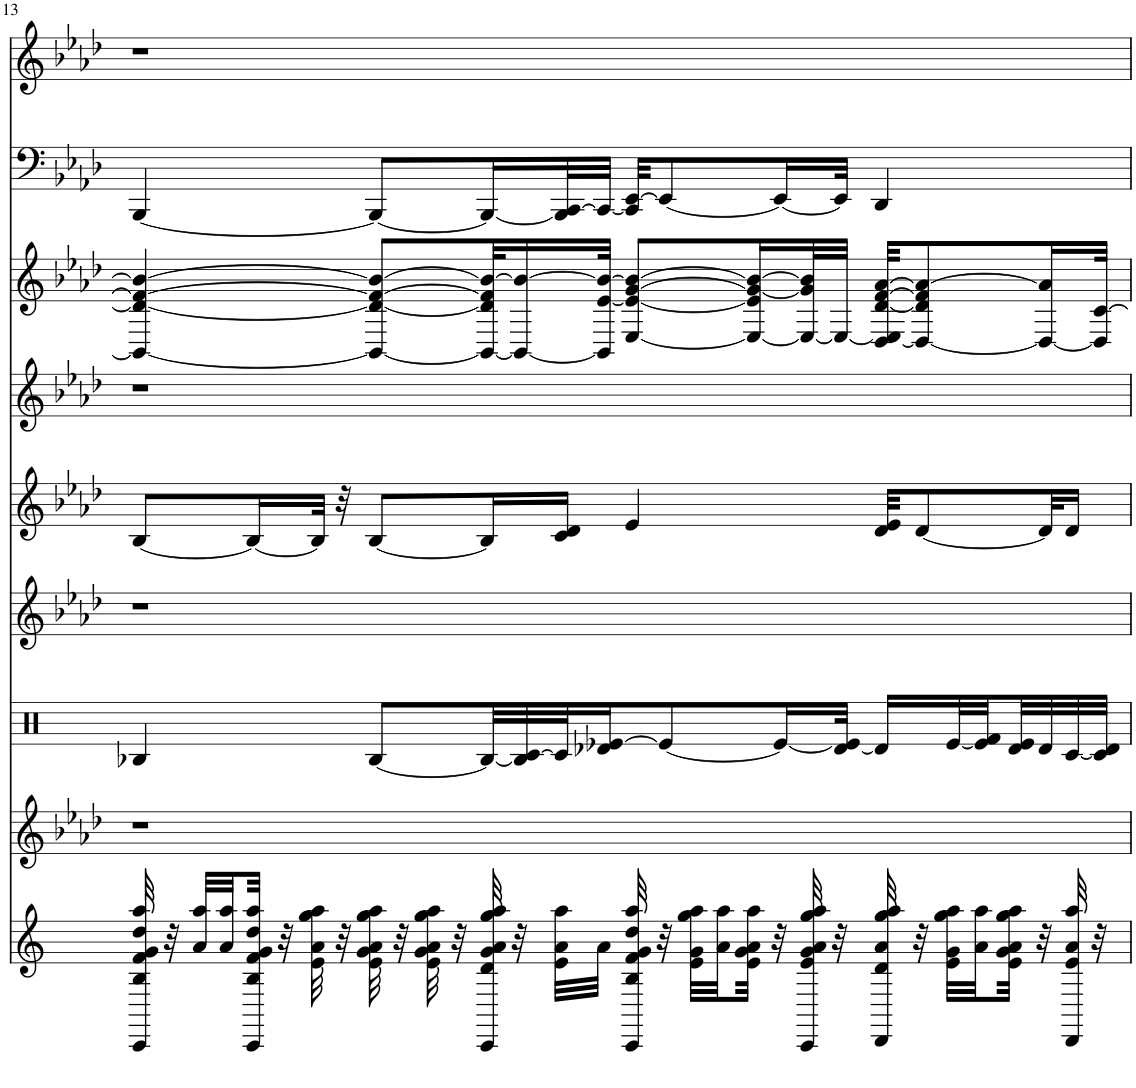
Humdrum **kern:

**kern	**kern	**kern	**kern	**kern	**kern	**kern	**kern	**kern
*part9	*part8	*part7	*part6	*part5	*part4	*part3	*part2	*part1
*staff9	*staff8	*staff7	*staff6	*staff5	*staff4	*staff3	*staff2	*staff1
*I"StringInstrument	*I"Electric Guitar	*I"StringInstrument	*I"StringInstrument	*I"Pan Flute	*I"Piano	*I"StringInstrument	*I"Electric Bass	*I"AKSAM&quot;GUNESI&quot;DOGDU
*I'Str	*I'Elec Gtr	*I'Str	*I'Str	*I'P Fl	*I'Pno	*I'Str	*I'Elec b	*
!!LO:PB:g=z
*clefG2	*clefG2	*clefX	*clefG2	*clefG2	*clefG2	*clefG2	*clefF4	*clefG2
*k[]	*k[b-e-a-d-]	*k[]	*k[b-e-a-d-]	*k[b-e-a-d-]	*k[b-e-a-d-]	*k[b-e-a-d-]	*k[b-e-a-d-]	*k[b-e-a-d-]
*M4/4	*M4/4	*M4/4	*M4/4	*M4/4	*M4/4	*M4/4	*M4/4	*M4/4
=13	=13	=13	=13	=13	=13	=13	=13	=13
32CC/ 32B/ 32f/ 32g/ 32dd/ 32aa/	1r	4B-X/	1r	[8B-/L	1r	4BB-/_ 4d-/_ 4f/_ 4b-/_	[4BBB-/	1r
32r	.	.	.	.	.	.	.	.
32a/ 32aa/LLL	.	.	.	.	.	.	.	.
32a/ 32aa/	.	.	.	.	.	.	.	.
32CC/ 32B/ 32f/ 32g/ 32dd/ 32aa/JJJ	.	.	.	16B-/L_	.	.	.	.
32r	.	.	.	.	.	.	.	.
32e\ 32a\ 32gg\ 32aa\	.	.	.	32B-/JJk]	.	.	.	.
32r	.	.	.	32r	.	.	.	.
32e\ 32g\ 32a\ 32gg\ 32aa\	.	[8B/L	.	[8B-/L	.	8BB-/_ 8d-/_ 8f/_ 8b-/_L	8BBB-/L_	.
32r	.	.	.	.	.	.	.	.
32e\ 32g\ 32a\ 32gg\ 32aa\	.	.	.	.	.	.	.	.
32r	.	.	.	.	.	.	.	.
32CC/ 32d/ 32g/ 32a/ 32gg/ 32aa/	.	32B/LL_	.	16B-/L]	.	32BB-/_ 32d-/] 32f/] 32b-/_KL	16BBB-/L_	.
32r	.	32B/] [32c/	.	.	.	16BB-/_ 16b-/_	.	.
32e\ 32a\ 32aa\LLL	.	32c/J]	.	16c/ 16d-/JJ	.	.	32BBB-/] [32CC/L	.
32a\JJJ	.	16d-X/ [16e-X/J	.	.	.	32BB-/] [32e-/ 32b-/_JJk	32CC/JJJ_	.
32CC/ 32B/ 32f/ 32g/ 32dd/ 32aa/	.	.	.	4e-/	.	[8E-/ 8e-/_ [8g/ 8b-/_L	32CC/] [32EE-/KKL	.
32r	.	8e/_	.	.	.	.	8EE-/_	.
32e\ 32g\ 32gg\ 32aa\LLL	.	.	.	.	.	.	.	.
32a\ 32aa\	.	.	.	.	.	.	.	.
32e\ 32g\ 32a\ 32aa\JJJ	.	.	.	.	.	16E-/_ 16e-/] 16g/_ 16b-/_L	.	.
32r	.	16e/L_	.	.	.	.	16EE-/L_	.
32CC/ 32e/ 32g/ 32a/ 32gg/ 32aa/	.	.	.	.	.	32E-/_ 32g/] 32b-/]L	.	.
32r	.	[32d/ 32e/]JJk	.	.	.	32E-/JJJ_	32EE-/JJk]	.
32DD/ 32d/ 32a/ 32gg/ 32aa/	.	16d/LL]	.	32d-/ 32e-/KKL	.	[32D-/ 32E-/] [32d-/ [32f/ [32a-/KKL	4DD-/	.
32r	.	.	.	[8d-/	.	8D-/_ 8d-/] 8f/] 8a-/_	.	.
32e\ 32g\ 32gg\ 32aa\LLL	.	[32e/L	.	.	.	.	.	.
32a\ 32aa\	.	32e/] 32f/	.	.	.	.	.	.
32e\ 32g\ 32a\ 32gg\ 32aa\JJJ	.	32d/ 32e/	.	.	.	.	.	.
32r	.	32d/	.	32d-/KL]	.	16D-/_ 16a-/]L	.	.
32DD/ 32e/ 32a/ 32aa/	.	[32c/	.	16d-/JJ	.	.	.	.
32r	.	32c/] 32d/JJJ	.	.	.	32D-/] [32c/JJk	.	.
=	=	=	=	=	=	=	=	=
*-	*-	*-	*-	*-	*-	*-	*-	*-
